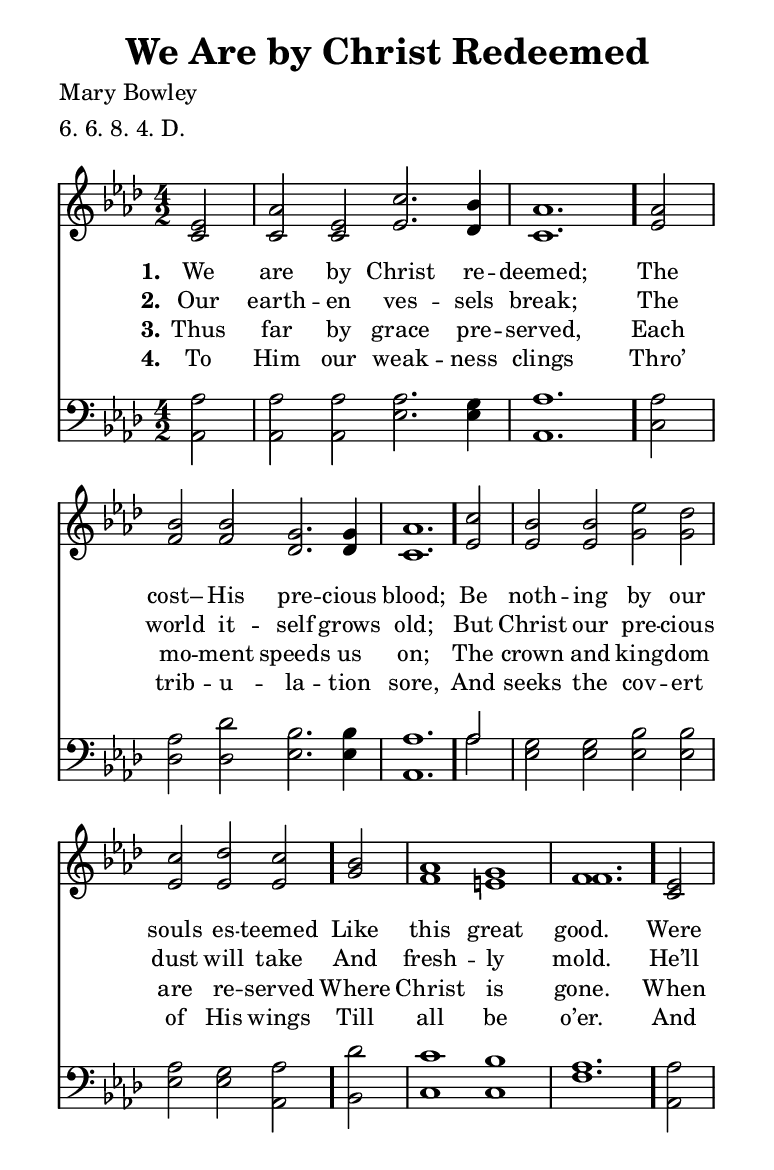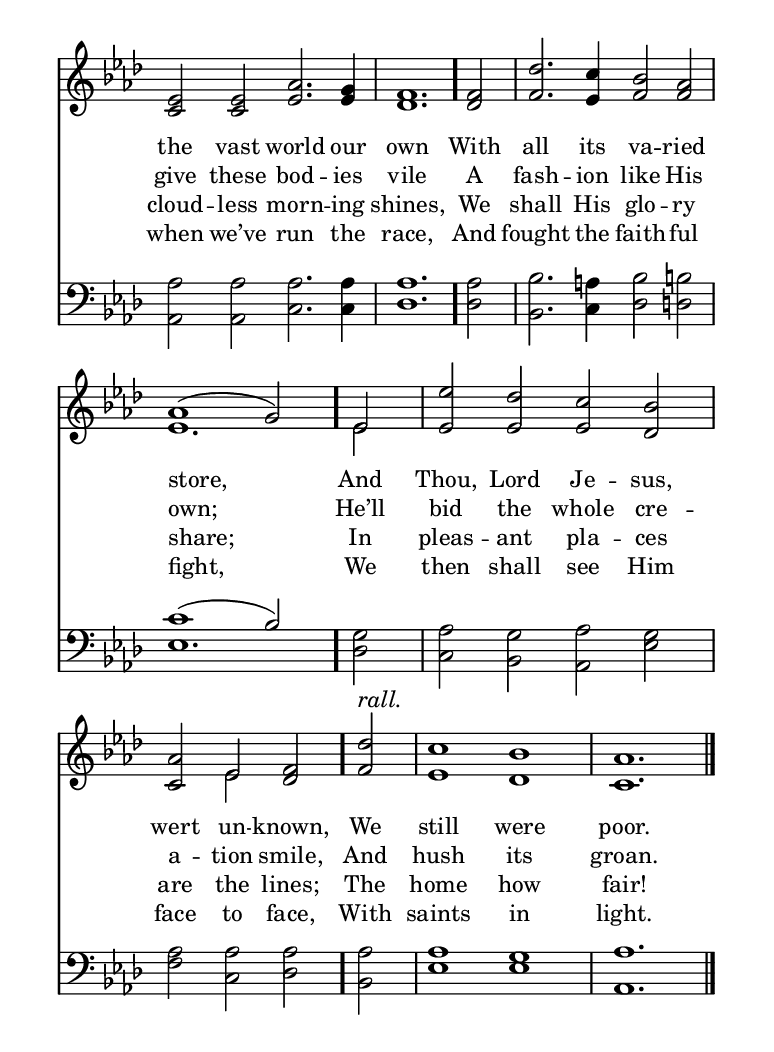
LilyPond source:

\include "common/global.ily"
\paper {
  \include "common/paper.ily"
}

\header{
  hymnnumber = "275"
  title = "We Are by Christ Redeemed"
  tunename = "Priory"
  meter = "6. 6. 8. 4. D."
  poet = "Mary Bowley"
  composer = ""
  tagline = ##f
}

global = {
  \include "common/overrides.ily"
  \override Staff.TimeSignature.style = #'numbered
  \time 4/2
  \override Score.MetronomeMark.transparent = ##t % hide all fermata changes too
  \tempo 2=90
  \key aes \major
  \partial 2
  \autoBeamOff
}

notesSoprano = {
\global
\relative c' {

  ees2 | aes ees c'2. bes4 | aes1.
  aes2 | bes bes g2. g4 | aes1. \eogbreak
  c2 | bes bes ees des | c des c
  bes2 | aes1 g | f1. \eogbreak
  ees2 | ees ees aes2. g4 | f1.
  f2 | des'2. c4 bes2 aes | aes1( g2) \eogbreak
  ees2 | ees' des c bes | aes ees f
  des'2^\markup{\italic rall.} | c1 bes | aes1. \eogbreak

  \bar "|."

}
}

notesAlto = {
\global
\relative e' {

  c2 | c c ees2. des4 | c1.
  ees2 | f f des2. des4 | c1.
  ees2 | ees ees g g | ees ees ees
  g2 | f1 e | f1.
  c2 | c c ees2. ees4 | des1.
  des2 | f2. ees4 f2 f | ees1.
  ees2 | ees ees ees des | c ees des
  f2 | ees1 des | c1.

}
}

notesTenor = {
\global
\relative a {

  aes2 | aes aes aes2. g4 | aes1.
  aes2 | aes des bes2. bes4 | aes1.
  aes2 | g g bes bes | aes g aes
  des2 | c1 bes | aes1.
  aes2 | aes aes aes2. aes4 | aes1.
  aes2 | bes2. a4 bes2 b | c1( bes2)
  g2 | aes g aes g | aes aes aes
  aes2 | aes1 g | aes1.

}
}

notesBass = {
\global
\relative f, {

  aes2 | aes aes ees'2. ees4 | aes,1.
  c2 | des des ees2. ees4 | aes,1.
  aes'2 | ees ees ees ees | ees ees aes,
  bes2 | c1 c | f1.
  aes,2 | aes aes c2. c4 | des1.
  des2 | bes2. c4 des2 d | ees1.
  des2 | c bes aes ees' | f c des
  bes2 | ees1 ees | aes,1.

}
}

wordsA = \lyricmode {
\set stanza = "1."

We are by Christ re -- deemed; \bar "."
The cost– His pre -- cious blood; \bar "."
Be noth -- ing by our souls es -- teemed \bar "."
Like this great good. \bar "."
Were the vast world our own \bar "."
With all its va -- ried store, \bar "."
And Thou, Lord Je -- sus, wert un -- known, \bar "."
We still were poor. \bar "."

}

wordsB = \lyricmode {
\set stanza = "2."

Our earth -- en ves -- sels break;
The world it -- self grows old;
But Christ our pre -- cious dust will take
And fresh -- ly mold.
He’ll give these bod -- ies vile
A fash -- ion like His own;
He’ll bid the whole cre -- a -- tion smile,
And hush its groan.

}

wordsC = \lyricmode {
\set stanza = "3."

Thus far by grace pre -- served,
Each mo -- ment speeds us on;
The crown and king -- dom are re -- served
Where Christ is gone.
When cloud -- less morn -- ing shines,
We shall His glo -- ry share;
In pleas -- ant pla -- ces are the lines;
The home how fair!

}

wordsD = \lyricmode {
\set stanza = "4."

To Him our weak -- ness clings
Thro’ trib -- u -- la -- tion sore,
And seeks the cov -- ert of His wings
Till all be o’er.
And when we’ve run the race,
And fought the faith -- ful fight,
We then shall see Him face to face,
With saints in light.

}

\score {
  \context ChoirStaff <<
    \context Staff = upper <<
      \set Staff.autoBeaming = ##f
      \set ChoirStaff.systemStartDelimiter = #'SystemStartBar
      \set ChoirStaff.printPartCombineTexts = ##f
      \partcombine #'(2 . 9) \notesSoprano \notesAlto
      \context NullVoice = sopranos { \voiceOne << \notesSoprano >> }
      \context NullVoice = altos { \voiceTwo << \notesAlto >> }
      \context Lyrics = one   \lyricsto sopranos \wordsA
      \context Lyrics = two   \lyricsto sopranos \wordsB
      \context Lyrics = three \lyricsto sopranos \wordsC
      \context Lyrics = four  \lyricsto sopranos \wordsD
    >>
    \context Staff = men <<
      \set Staff.autoBeaming = ##f
      \clef bass
      \set ChoirStaff.printPartCombineTexts = ##f
      \partcombine #'(2 . 9) \notesTenor \notesBass
      \context NullVoice = tenors { \voiceOne << \notesTenor >> }
      \context NullVoice = basses { \voiceTwo << \notesBass >> }
    >>
  >>
  \layout {
    \include "common/layout.ily"
  }
  \midi{
    \include "common/midi.ily"
  }
}

\version "2.19.49"  % necessary for upgrading to future LilyPond versions.

% vi:set et ts=2 sw=2 ai nocindent syntax=lilypond:
